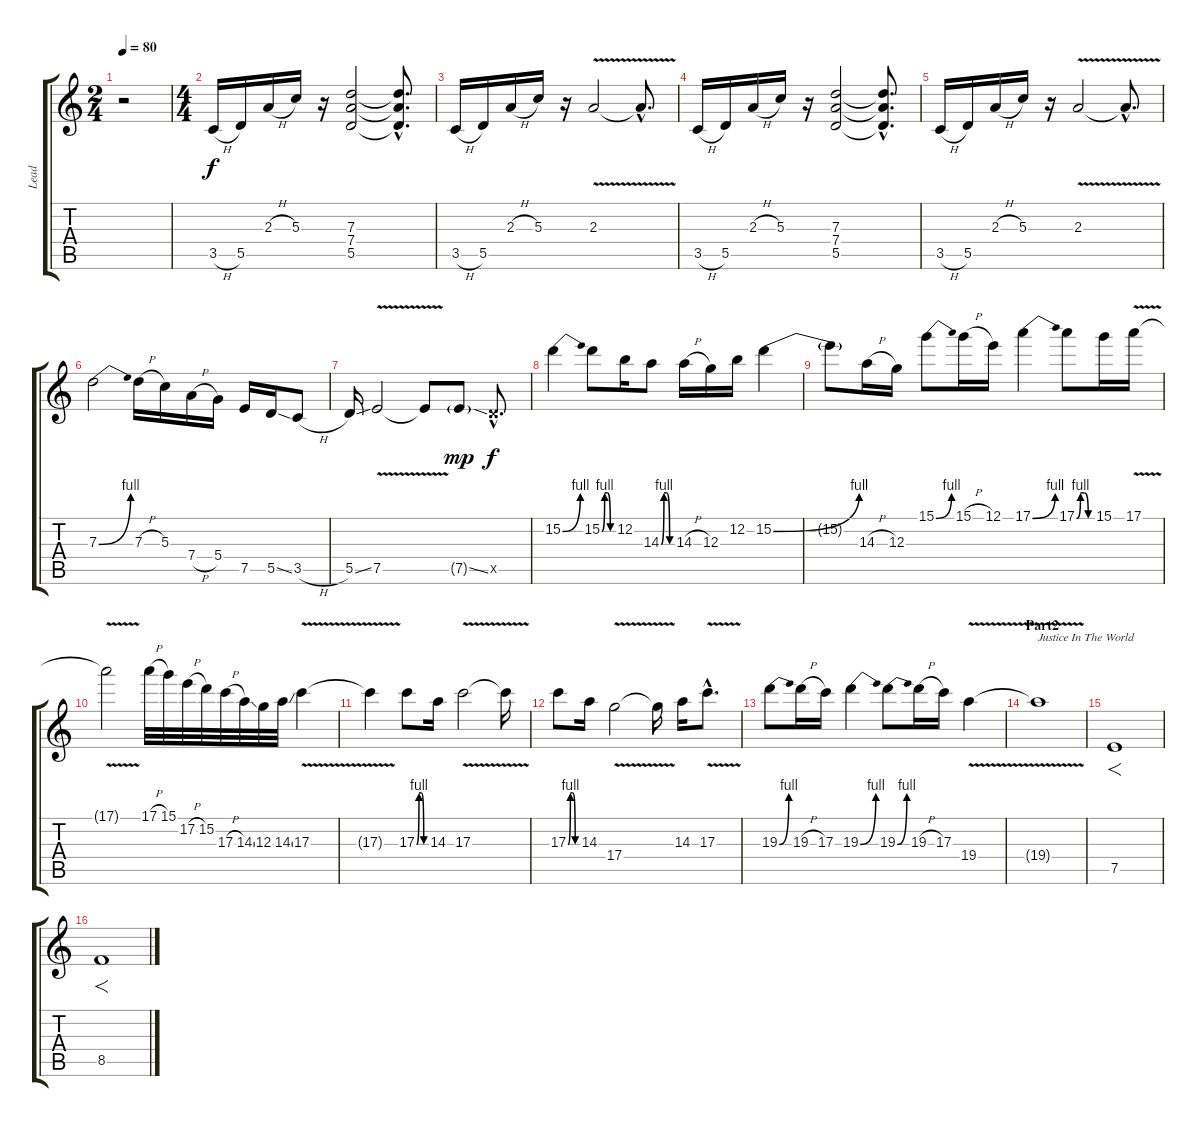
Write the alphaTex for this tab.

\track ("Lead" "Lead") {instrument distortionguitar}
\staff {score tabs}
\tuning (E4 B3 G3 D3 A2 E2) {hide}
\ts (2 4)
\tempo 80
\clef g2
\ks c
r.2{dy f instrument distortionguitar} |
\ts (4 4)
3.5{h}.16 5.5.16 2.3{h}.16 5.3.16 r.16 (7.3 7.4 5.5).2{volume 12} (7.3{hac t} 7.4{hac t} 5.5{hac t}).8{d} |
3.5{h}.16{volume 13} 5.5.16 2.3{h}.16 5.3.16 r.16 2.3{v}.2 2.3{hac t}.8{d} |
3.5{h}.16 5.5.16 2.3{h}.16 5.3.16 r.16 (7.3 7.4 5.5).2{volume 12} (7.3{hac t} 7.4{hac t} 5.5{hac t}).8{d} |
3.5{h}.16{volume 13} 5.5.16 2.3{h}.16 5.3.16 r.16 2.3{v}.2 2.3{hac t}.8{d} |
7.3{be (bend 0 0 60 4)}.2{instrument overdrivenguitar} 7.3{h}.16 5.3.16 7.4{h}.16 5.4.16 7.5.16 5.5{ss}.16 3.5{h}.8 |
5.5{ss}.16{instrument overdrivenguitar} 7.5{v}.2 7.5{t}.8 7.5{ss g}.8{dy mp} 5.5{hac x}.8{d dy f} |
15.2{be (bend 0 0 60 4)}.4{instrument overdrivenguitar} 15.2{be (custom 0 0 15 4 30 4 45 0 60 0)}.8 12.2.16 14.3{be (custom 0 0 15 4 30 4 45 0 60 0)}.8 14.3{h}.16 12.3.16 12.2.16 15.2{be (bend 0 0 60 4)}.4 |
15.2{t}.8{instrument overdrivenguitar} 14.3{h}.16 12.3.16 15.1{be (bend 0 0 60 4)}.8 15.1{h}.16 12.1.16 17.1{be (bend 0 0 60 4)}.4 17.1{be (custom 0 0 15 4 30 4 45 0 60 0)}.8 15.1.16 17.1{v}.16 |
17.1{t}.2{instrument overdrivenguitar} 17.1{h}.32 15.1.32 17.2{h}.32 15.2.32 17.3{h}.32 14.3{ss}.32 12.3.32 14.3{ss}.32 17.3{v}.4 |
17.3{t}.4{instrument overdrivenguitar} 17.3{be (custom 0 0 15 4 30 4 45 0 60 0)}.8 14.3.16 17.3{v}.2 17.3{t}.16 |
17.3{be (custom 0 0 15 4 30 4 45 0 60 0)}.8{instrument overdrivenguitar} 14.3.16 17.4{v}.2 17.4{t}.16 14.3.16 17.3{v hac}.8{d} |
19.3{be (bend 0 0 60 4)}.8{instrument overdrivenguitar} 19.3{h}.16 17.3.16 19.3{be (bend 0 0 60 4)}.4 19.3{be (bend 0 0 60 4)}.8 19.3{h}.16 17.3.16 19.4{v}.4 |
\section ("" "Part2")
19.4{t}.1{txt "Justice In The World"} |
7.5.1{f} |
8.5.1{f}
